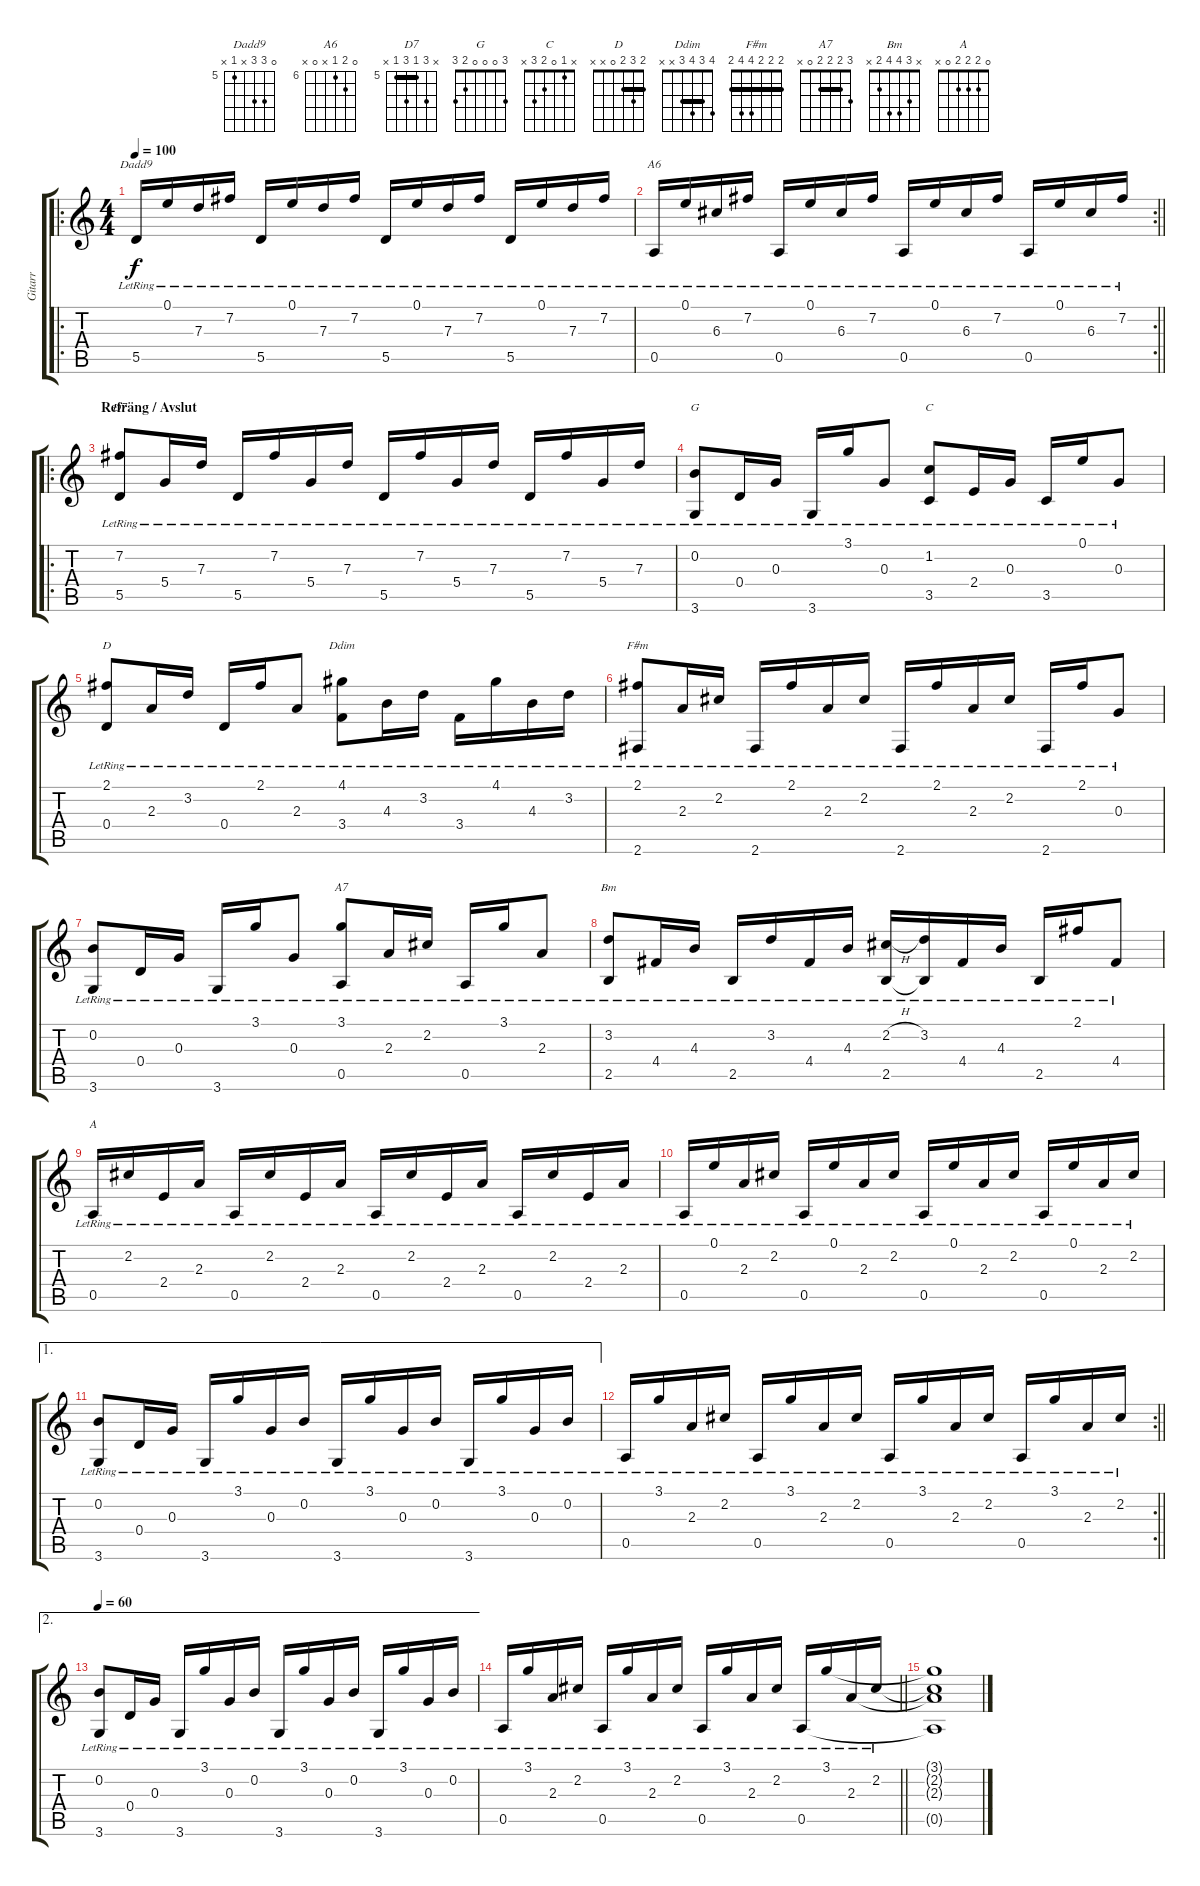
\track ("Gitarr" "Gitarr") {instrument acousticguitarsteel}
\staff {score tabs}
\tuning (E4 B3 G3 D3 A2 E2) {hide}
\chord ("Dadd9" 0 7 7 x 5 x) {firstfret 5}
\chord ("A6" 0 7 6 x 0 x) {firstfret 6}
\chord ("D7" x 7 5 7 5 x) {firstfret 5 barre 5}
\chord ("G" 3 0 0 0 2 3)
\chord ("C" x 1 0 2 3 x)
\chord ("D" 2 3 2 0 x x) {barre 2}
\chord ("Ddim" 4 3 4 3 x x) {barre 3}
\chord ("F#m" 2 2 2 4 4 2) {barre 2}
\chord ("A7" 3 2 2 2 0 x) {barre 2}
\chord ("Bm" x 3 4 4 2 x)
\chord ("A" 0 2 2 2 0 x)
\ro
\ts (4 4)
\tempo 100
\clef g2
\ks c
5.5{lr}.16{ch "Dadd9" dy f} 0.1{lr}.16 7.3{lr}.16 7.2{lr}.16 5.5{lr}.16 0.1{lr}.16 7.3{lr}.16 7.2{lr}.16 5.5{lr}.16 0.1{lr}.16 7.3{lr}.16 7.2{lr}.16 5.5{lr}.16 0.1{lr}.16 7.3{lr}.16 7.2{lr}.16 |
\rc 2
\barLineRight lightlight
0.5{lr}.16{ch "A6"} 0.1{lr}.16 6.3{lr}.16 7.2{lr}.16 0.5{lr}.16 0.1{lr}.16 6.3{lr}.16 7.2{lr}.16 0.5{lr}.16 0.1{lr}.16 6.3{lr}.16 7.2{lr}.16 0.5{lr}.16 0.1{lr}.16 6.3{lr}.16 7.2{lr}.16 |
\ro
\section ("" "Refräng / Avslut")
(7.2{lr} 5.5{lr}).8{ch "D7"} 5.4{lr}.16 7.3{lr}.16 5.5{lr}.16 7.2{lr}.16 5.4{lr}.16 7.3{lr}.16 5.5{lr}.16 7.2{lr}.16 5.4{lr}.16 7.3{lr}.16 5.5{lr}.16 7.2{lr}.16 5.4{lr}.16 7.3{lr}.16 |
(0.2{lr} 3.6{lr}).8{ch "G"} 0.4{lr}.16 0.3{lr}.16 3.6{lr}.16 3.1{lr}.16 0.3{lr}.8 (1.2{lr} 3.5{lr}).8{ch "C"} 2.4{lr}.16 0.3{lr}.16 3.5{lr}.16 0.1{lr}.16 0.3{lr}.8 |
(2.1{lr} 0.4{lr}).8{ch "D"} 2.3{lr}.16 3.2{lr}.16 0.4{lr}.16 2.1{lr}.16 2.3{lr}.8 (4.1{lr} 3.4{lr}).8{ch "Ddim"} 4.3{lr}.16 3.2{lr}.16 3.4{lr}.16 4.1{lr}.16 4.3{lr}.16 3.2{lr}.16 |
(2.1{lr} 2.6{lr}).8{ch "F#m"} 2.3{lr}.16 2.2{lr}.16 2.6{lr}.16 2.1{lr}.16 2.3{lr}.16 2.2{lr}.16 2.6{lr}.16 2.1{lr}.16 2.3{lr}.16 2.2{lr}.16 2.6{lr}.16 2.1{lr}.16 0.3{lr}.8 |
(0.2{lr} 3.6{lr}).8 0.4{lr}.16 0.3{lr}.16 3.6{lr}.16 3.1{lr}.16 0.3{lr}.8 (3.1{lr} 0.5{lr}).8{ch "A7"} 2.3{lr}.16 2.2{lr}.16 0.5{lr}.16 3.1{lr}.16 2.3{lr}.8 |
(3.2{lr} 2.5{lr}).8{ch "Bm"} 4.4{lr}.16 4.3{lr}.16 2.5{lr}.16 3.2{lr}.16 4.4{lr}.16 4.3{lr}.16 (2.2{h lr} 2.5{lr}).16 (3.2{lr} 2.5{t}).16 4.4{lr}.16 4.3{lr}.16 2.5{lr}.16 2.1{lr}.16 4.4{lr}.8 |
0.5{lr}.16{ch "A"} 2.2{lr}.16 2.4{lr}.16 2.3{lr}.16 0.5{lr}.16 2.2{lr}.16 2.4{lr}.16 2.3{lr}.16 0.5{lr}.16 2.2{lr}.16 2.4{lr}.16 2.3{lr}.16 0.5{lr}.16 2.2{lr}.16 2.4{lr}.16 2.3{lr}.16 |
0.5{lr}.16 0.1{lr}.16 2.3{lr}.16 2.2{lr}.16 0.5{lr}.16 0.1{lr}.16 2.3{lr}.16 2.2{lr}.16 0.5{lr}.16 0.1{lr}.16 2.3{lr}.16 2.2{lr}.16 0.5{lr}.16 0.1{lr}.16 2.3{lr}.16 2.2{lr}.16 |
\ae 1
(0.2{lr} 3.6{lr}).8 0.4{lr}.16 0.3{lr}.16 3.6{lr}.16 3.1{lr}.16 0.3{lr}.16 0.2{lr}.16 3.6{lr}.16 3.1{lr}.16 0.3{lr}.16 0.2{lr}.16 3.6{lr}.16 3.1{lr}.16 0.3{lr}.16 0.2{lr}.16 |
\rc 2
\barLineRight lightlight
0.5{lr}.16 3.1{lr}.16 2.3{lr}.16 2.2{lr}.16 0.5{lr}.16 3.1{lr}.16 2.3{lr}.16 2.2{lr}.16 0.5{lr}.16 3.1{lr}.16 2.3{lr}.16 2.2{lr}.16 0.5{lr}.16 3.1{lr}.16 2.3{lr}.16 2.2{lr}.16 |
\ae 2
\tempo 60
(0.2{lr} 3.6{lr}).8{volume 13} 0.4{lr}.16 0.3{lr}.16 3.6{lr}.16 3.1{lr}.16 0.3{lr}.16 0.2{lr}.16 3.6{lr}.16 3.1{lr}.16 0.3{lr}.16 0.2{lr}.16 3.6{lr}.16 3.1{lr}.16 0.3{lr}.16 0.2{lr}.16 |
\barLineRight lightlight
0.5{lr}.16 3.1{lr}.16 2.3{lr}.16 2.2{lr}.16 0.5{lr}.16 3.1{lr}.16 2.3{lr}.16 2.2{lr}.16 0.5{lr}.16 3.1{lr}.16 2.3{lr}.16 2.2{lr}.16 0.5{lr}.16 3.1{lr}.16 2.3{lr}.16 2.2{lr}.16 |
(3.1{t} 2.2{t} 2.3{t} 0.5{t}).1
